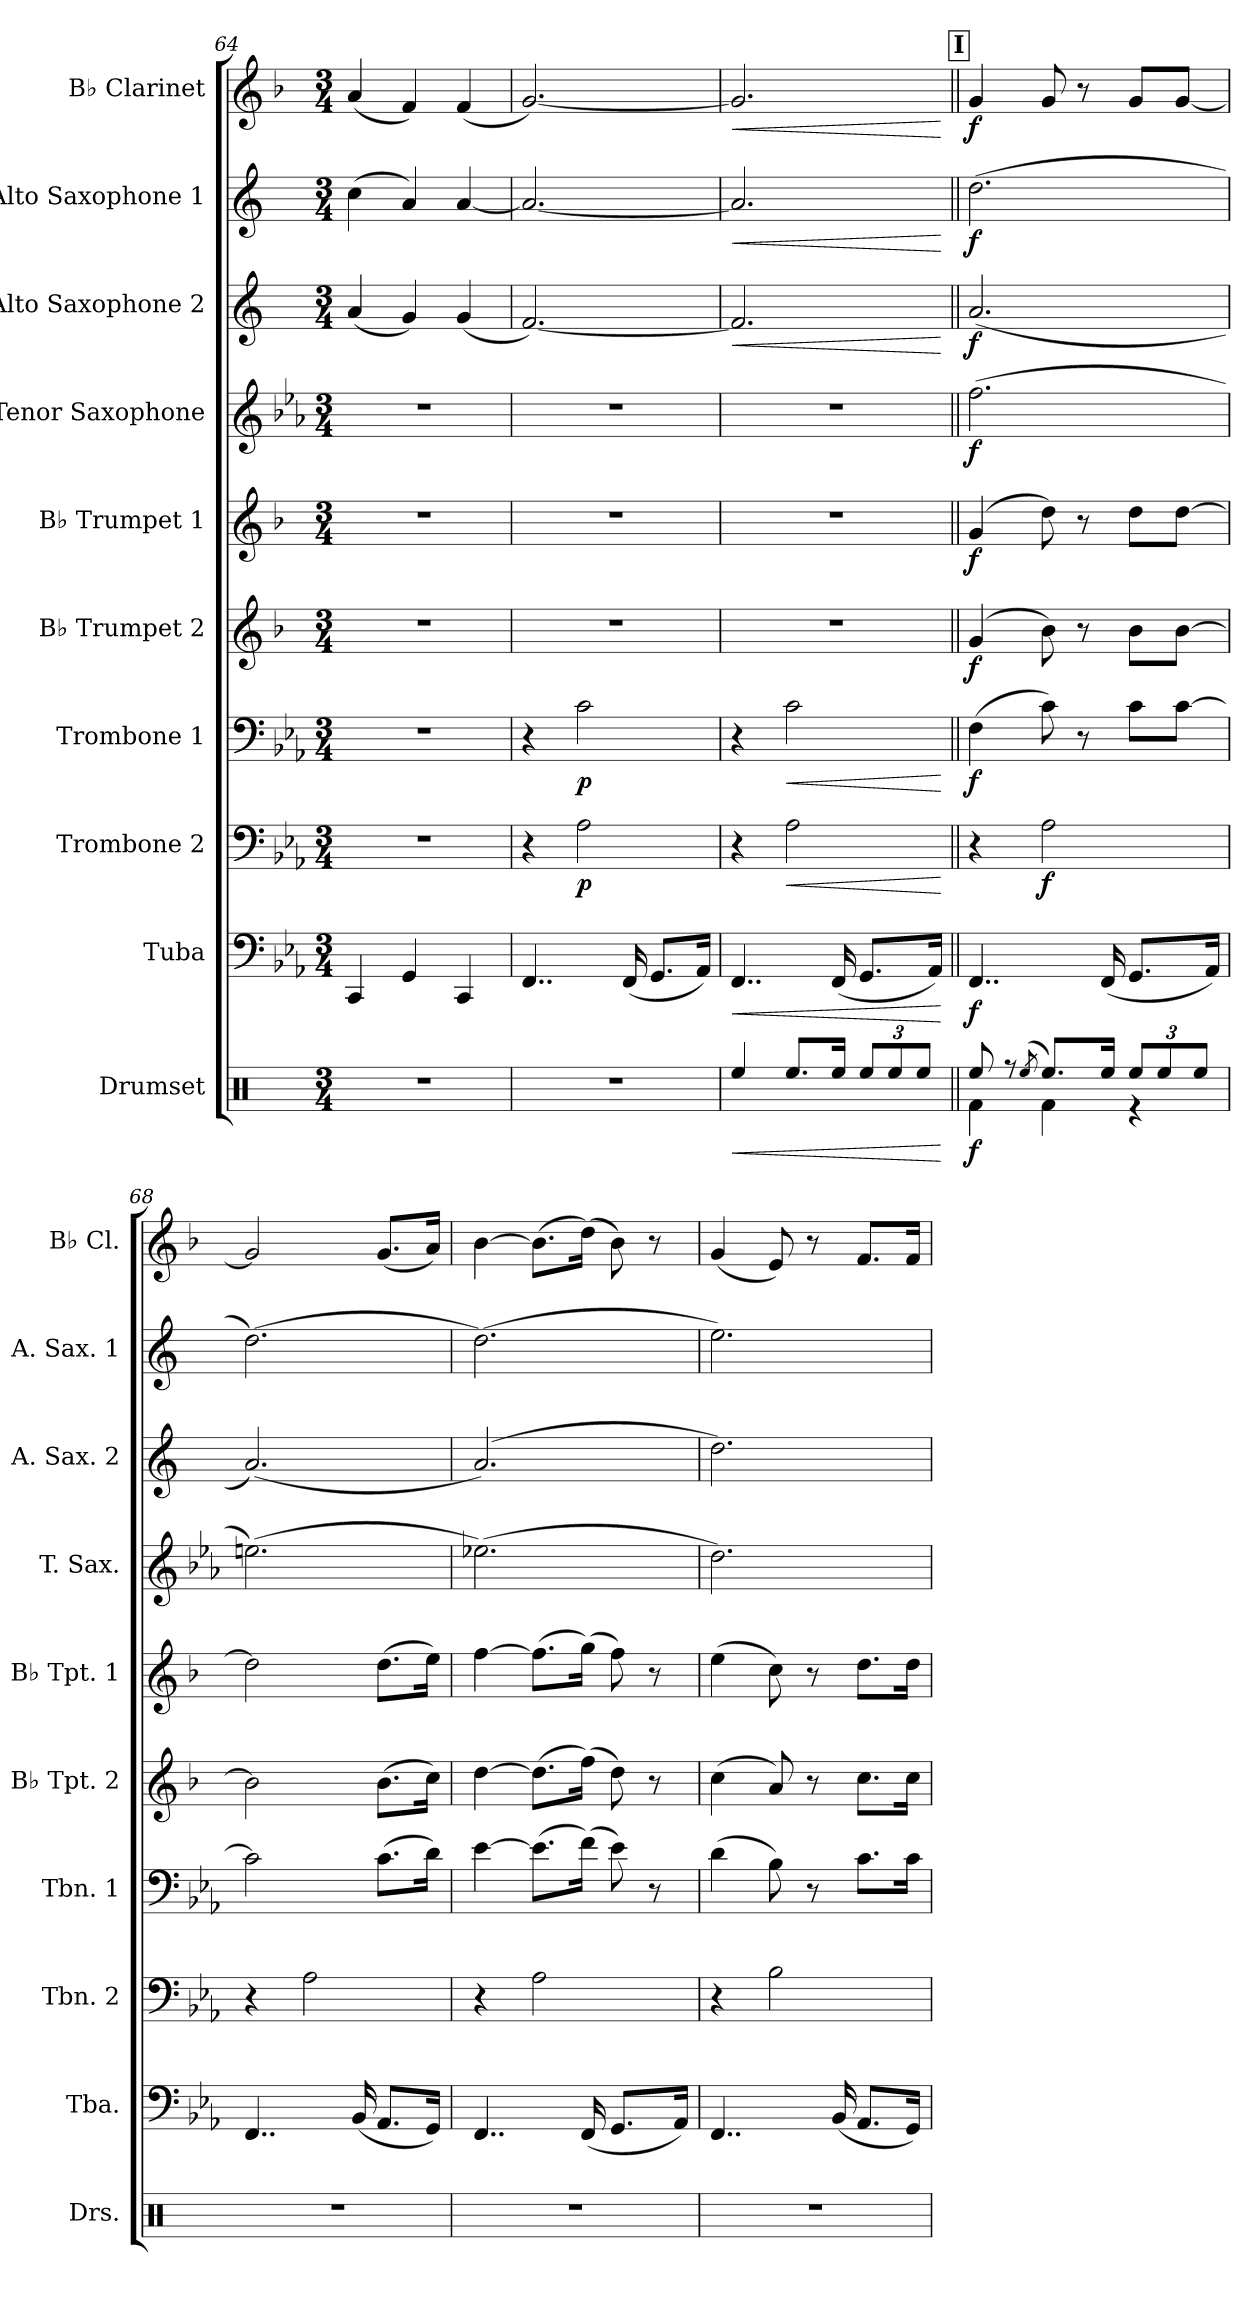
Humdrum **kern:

**kern	**dynam	**kern	**dynam	**kern	**dynam	**kern	**dynam	**kern	**dynam	**kern	**dynam	**kern	**dynam	**kern	**dynam	**kern	**dynam	**kern	**dynam
*part10	*part10	*part9	*part9	*part8	*part8	*part7	*part7	*part6	*part6	*part5	*part5	*part4	*part4	*part3	*part3	*part2	*part2	*part1	*part1
*staff10	*staff10	*staff9	*staff9	*staff8	*staff8	*staff7	*staff7	*staff6	*staff6	*staff5	*staff5	*staff4	*staff4	*staff3	*staff3	*staff2	*staff2	*staff1	*staff1
*I"Drumset	*	*I"Tuba	*	*I"Trombone 2	*	*I"Trombone 1	*	*I"B♭ Trumpet 2	*	*I"B♭ Trumpet 1	*	*I"Tenor Saxophone	*	*I"Alto Saxophone 2	*	*I"Alto Saxophone 1	*	*I"B♭ Clarinet	*
*I'Drs.	*	*I'Tba.	*	*I'Tbn. 2	*	*I'Tbn. 1	*	*I'B♭ Tpt. 2	*	*I'B♭ Tpt. 1	*	*I'T. Sax.	*	*I'A. Sax. 2	*	*I'A. Sax. 1	*	*I'B♭ Cl.	*
*clefX	*	*clefF4	*	*clefF4	*	*clefF4	*	*clefG2	*	*clefG2	*	*clefG2	*	*clefG2	*	*clefG2	*	*clefG2	*
*	*	*	*	*	*	*	*	*ITrd1c2	*	*ITrd1c2	*	*ITrd8c14	*	*ITrd5c9	*	*ITrd5c9	*	*ITrd1c2	*
*k[]	*	*k[b-e-a-]	*	*k[b-e-a-]	*	*k[b-e-a-]	*	*k[b-e-a-]	*	*k[b-e-a-]	*	*k[b-e-a-]	*	*k[b-e-a-]	*	*k[b-e-a-]	*	*k[b-e-a-]	*
*M3/4	*	*M3/4	*	*M3/4	*	*M3/4	*	*M3/4	*	*M3/4	*	*M3/4	*	*M3/4	*	*M3/4	*	*M3/4	*
=64	=64	=64	=64	=64	=64	=64	=64	=64	=64	=64	=64	=64	=64	=64	=64	=64	=64	=64	=64
2.r	.	4CC/	.	2.r	.	2.r	.	2.r	.	2.r	.	2.r	.	(4c/	.	(4e-\	.	(4g/	.
.	.	4GG/	.	.	.	.	.	.	.	.	.	.	.	4B-/)	.	4c/)	.	4e-/)	.
.	.	4CC/	.	.	.	.	.	.	.	.	.	.	.	(4B-/	.	[4c/	.	(4e-/	.
!!LO:PB:g=z
=65	=65	=65	=65	=65	=65	=65	=65	=65	=65	=65	=65	=65	=65	=65	=65	=65	=65	=65	=65
2.r	.	4..FF/	.	4r	.	4r	.	2.r	.	2.r	.	2.r	.	[2.A-/)	.	2.c/_	.	[2.f/)	.
!	!	!	!	!	!LO:DY:b	!	!LO:DY:b	!	!	!	!	!	!	!	!	!	!	!	!
.	.	.	.	2A-\	p	2c\	p	.	.	.	.	.	.	.	.	.	.	.	.
.	.	(16FF/	.	.	.	.	.	.	.	.	.	.	.	.	.	.	.	.	.
.	.	8.GG/L	.	.	.	.	.	.	.	.	.	.	.	.	.	.	.	.	.
.	.	16AA-/Jk)	.	.	.	.	.	.	.	.	.	.	.	.	.	.	.	.	.
=66	=66	=66	=66	=66	=66	=66	=66	=66	=66	=66	=66	=66	=66	=66	=66	=66	=66	=66	=66
!	!LO:HP:b	!	!LO:HP:b	!	!	!	!	!	!	!	!	!	!	!	!LO:HP:b	!	!LO:HP:b	!	!LO:HP:b
4Ree/	<	4..FF/	<	4r	.	4r	.	2.r	.	2.r	.	2.r	.	2.A-/]	<	2.c/]	<	2.f/]	<
!	!	!	!	!	!LO:HP:b	!	!LO:HP:b	!	!	!	!	!	!	!	!	!	!	!	!
8.Ree/L	.	.	.	2A-\	<	2c\	<	.	.	.	.	.	.	.	.	.	.	.	.
16Ree/Jk	.	(16FF/	.	.	.	.	.	.	.	.	.	.	.	.	.	.	.	.	.
*Xbrackettup	*	*	*	*	*	*	*	*	*	*	*	*	*	*	*	*	*	*	*
12Ree/L	.	8.GG/L	.	.	.	.	.	.	.	.	.	.	.	.	.	.	.	.	.
12Ree/	.	.	.	.	.	.	.	.	.	.	.	.	.	.	.	.	.	.	.
12Ree/J	.	.	.	.	.	.	.	.	.	.	.	.	.	.	.	.	.	.	.
.	.	16AA-/Jk)	.	.	.	.	.	.	.	.	.	.	.	.	.	.	.	.	.
.	[	.	[	.	[	.	[	.	.	.	.	.	.	.	[	.	[	.	[
!!LO:REH:place=s1:a:B:fs=14:t=I
=67||	=67||	=67||	=67||	=67||	=67||	=67||	=67||	=67||	=67||	=67||	=67||	=67||	=67||	=67||	=67||	=67||	=67||	=67||	=67||
*^	*	*	*	*	*	*	*	*	*	*	*	*	*	*	*	*	*	*	*
!	!	!LO:DY:b	!	!LO:DY:b	!	!	!	!LO:DY:b	!	!LO:DY:b	!	!LO:DY:b	!	!LO:DY:b	!	!LO:DY:b	!	!LO:DY:b	!	!LO:DY:b
8Ree/	4Rf\	f	4..FF/	f	4r	.	(4F\	f	(4f/	f	(4f/	f	(2.f\	f	(2.c/	f	(2.f\	f	4f/	f
8r	.	.	.	.	.	.	.	.	.	.	.	.	.	.	.	.	.	.	.	.
(8qRee/	.	.	.	.	.	.	.	.	.	.	.	.	.	.	.	.	.	.	.	.
!	!	!	!	!	!	!LO:DY:b	!	!	!	!	!	!	!	!	!	!	!	!	!	!
8.Ree/L)	4Rf\	.	.	.	2A-\	f	8c\)	.	8a-\)	.	8cc\)	.	.	.	.	.	.	.	8f/	.
.	.	.	.	.	.	.	8r	.	8r	.	8r	.	.	.	.	.	.	.	8r	.
16Ree/Jk	.	.	(16FF/	.	.	.	.	.	.	.	.	.	.	.	.	.	.	.	.	.
12Ree/L	4r	.	8.GG/L	.	.	.	8c\L	.	8a-\L	.	8cc\L	.	.	.	.	.	.	.	8f/L	.
12Ree/	.	.	.	.	.	.	.	.	.	.	.	.	.	.	.	.	.	.	.	.
.	.	.	.	.	.	.	[8c\J	.	[8a-\J	.	[8cc\J	.	.	.	.	.	.	.	[8f/J	.
12Ree/J	.	.	.	.	.	.	.	.	.	.	.	.	.	.	.	.	.	.	.	.
.	.	.	16AA-/Jk)	.	.	.	.	.	.	.	.	.	.	.	.	.	.	.	.	.
*v	*v	*	*	*	*	*	*	*	*	*	*	*	*	*	*	*	*	*	*	*
=68	=68	=68	=68	=68	=68	=68	=68	=68	=68	=68	=68	=68	=68	=68	=68	=68	=68	=68	=68
2.r	.	4..FF/	.	4r	.	2c\]	.	2a-\]	.	2cc\]	.	(2.en\)	.	(2.c/)	.	(2.f\)	.	2f/]	.
.	.	.	.	2A-\	.	.	.	.	.	.	.	.	.	.	.	.	.	.	.
.	.	(16BB-/	.	.	.	.	.	.	.	.	.	.	.	.	.	.	.	.	.
.	.	8.AA-/L	.	.	.	(8.c\L	.	(8.a-\L	.	(8.cc\L	.	.	.	.	.	.	.	(8.f/L	.
.	.	16GG/Jk)	.	.	.	16d\Jk)	.	16b-\Jk)	.	16dd\Jk)	.	.	.	.	.	.	.	16g/Jk)	.
=69	=69	=69	=69	=69	=69	=69	=69	=69	=69	=69	=69	=69	=69	=69	=69	=69	=69	=69	=69
2.r	.	4..FF/	.	4r	.	[4e-\	.	[4cc\	.	[4ee-\	.	(2.e-X\)	.	(2.c/)	.	(2.f\)	.	[4a-\	.
.	.	.	.	2A-\	.	(8.e-\L]	.	(8.cc\L]	.	(8.ee-\L]	.	.	.	.	.	.	.	(8.a-\L]	.
.	.	(16FF/	.	.	.	(16f\Jk)	.	(16ee-\Jk)	.	(16ff\Jk)	.	.	.	.	.	.	.	(16cc\Jk)	.
.	.	8.GG/L	.	.	.	8e-\)	.	8cc\)	.	8ee-\)	.	.	.	.	.	.	.	8a-\)	.
.	.	.	.	.	.	8r	.	8r	.	8r	.	.	.	.	.	.	.	8r	.
.	.	16AA-/Jk)	.	.	.	.	.	.	.	.	.	.	.	.	.	.	.	.	.
!!LO:PB:g=z
=70	=70	=70	=70	=70	=70	=70	=70	=70	=70	=70	=70	=70	=70	=70	=70	=70	=70	=70	=70
2.r	.	4..FF/	.	4r	.	(4d\	.	(4b-\	.	(4dd\	.	2.d\)	.	2.f\)	.	2.g\)	.	(4f/	.
.	.	.	.	2B-\	.	8B-\)	.	8g/)	.	8b-\)	.	.	.	.	.	.	.	8d/)	.
.	.	.	.	.	.	8r	.	8r	.	8r	.	.	.	.	.	.	.	8r	.
.	.	(16BB-/	.	.	.	.	.	.	.	.	.	.	.	.	.	.	.	.	.
.	.	8.AA-/L	.	.	.	8.c\L	.	8.b-\L	.	8.cc\L	.	.	.	.	.	.	.	8.e-/L	.
.	.	16GG/Jk)	.	.	.	16c\Jk	.	16b-\Jk	.	16cc\Jk	.	.	.	.	.	.	.	16e-/Jk	.
=	=	=	=	=	=	=	=	=	=	=	=	=	=	=	=	=	=	=	=
*-	*-	*-	*-	*-	*-	*-	*-	*-	*-	*-	*-	*-	*-	*-	*-	*-	*-	*-	*-
